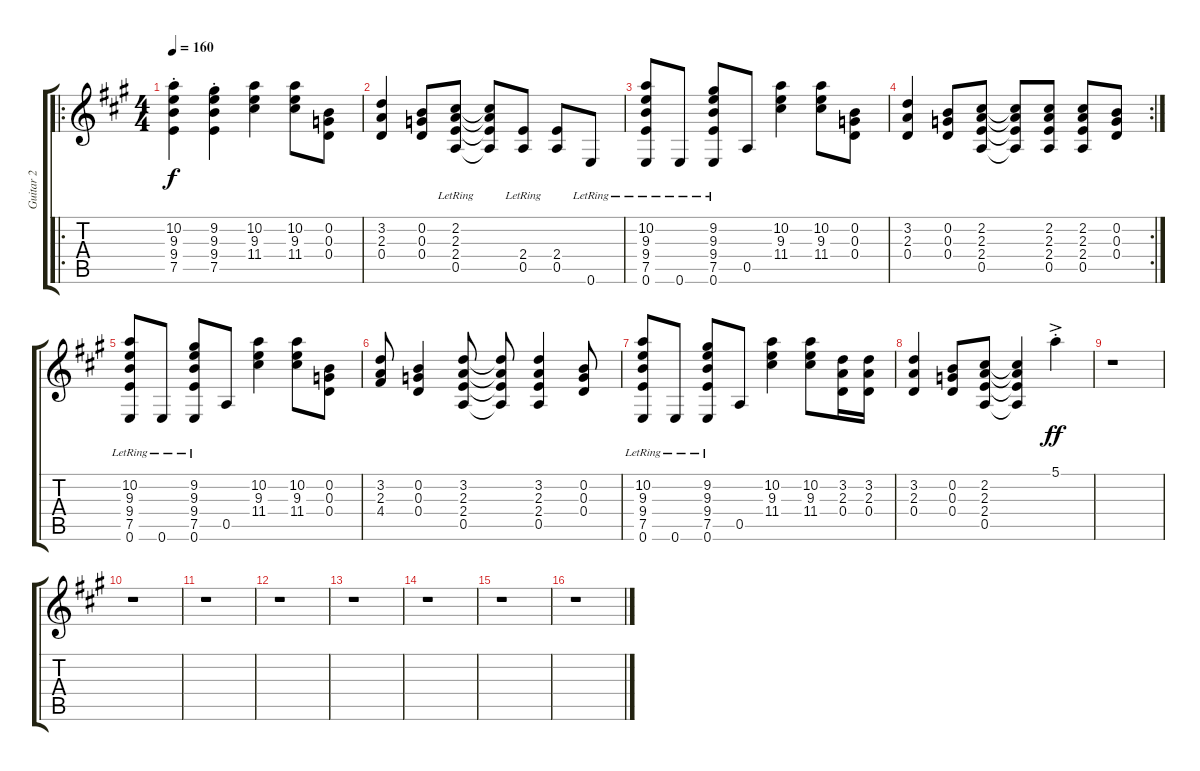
\track ("Guitar 2" "Guitar 2") {instrument electricguitarclean}
\staff {score tabs}
\tuning (E4 B3 G3 D3 A2 E2) {hide}
\ro
\ts (4 4)
\tempo 160
\clef g2
\ks a
(10.2{st} 9.3{st} 9.4{st} 7.5{st}).4{dy f} (9.2{st} 9.3{st} 9.4{st} 7.5{st}).4 (10.2 9.3 11.4).4 (10.2 9.3 11.4).8 (0.2 0.3 0.4).8 |
(3.2 2.3 0.4).4 (0.2 0.3 0.4).8 (2.2{lr} 2.3{lr} 2.4{lr} 0.5{lr}).8 (2.2{t} 2.3{t} 2.4{t} 0.5{t}).8 (2.4{lr} 0.5{lr}).8 (2.4 0.5).8 0.6{lr}.8 |
(10.2{lr} 9.3{lr} 9.4{lr} 7.5{lr} 0.6{lr}).8 0.6{lr}.8 (9.2{lr} 9.3{lr} 9.4{lr} 7.5{lr} 0.6{lr}).8 0.5.8 (10.2 9.3 11.4).4 (10.2 9.3 11.4).8 (0.2 0.3 0.4).8 |
\rc 2
(3.2 2.3 0.4).4 (0.2 0.3 0.4).8 (2.2 2.3 2.4 0.5).8 (2.2{t} 2.3{t} 2.4{t} 0.5{t}).8 (2.2 2.3 2.4 0.5).8 (2.2 2.3 2.4 0.5).8 (0.2 0.3 0.4).8 |
(10.2{lr} 9.3{lr} 9.4{lr} 7.5{lr} 0.6{lr}).8 0.6{lr}.8 (9.2{lr} 9.3{lr} 9.4{lr} 7.5{lr} 0.6{lr}).8 0.5.8 (10.2 9.3 11.4).4 (10.2 9.3 11.4).8 (0.2 0.3 0.4).8 |
(3.2 2.3 4.4).8 (0.2 0.3 0.4).4 (3.2 2.3 2.4 0.5).8 (3.2{t} 2.3{t} 2.4{t} 0.5{t}).8 (3.2 2.3 2.4 0.5).4 (0.2 0.3 0.4).8 |
(10.2{lr} 9.3{lr} 9.4{lr} 7.5{lr} 0.6{lr}).8 0.6{lr}.8 (9.2{lr} 9.3{lr} 9.4{lr} 7.5{lr} 0.6{lr}).8 0.5.8 (10.2 9.3 11.4).4 (10.2 9.3 11.4).8 (3.2 2.3 0.4).16 (3.2 2.3 0.4).16 |
(3.2 2.3 0.4).4 (0.2 0.3 0.4).8 (2.2 2.3 2.4 0.5).8 (2.2{t} 2.3{t} 2.4{t} 0.5{t}).4 5.1{ac st}.4{dy ff} |
r.1 |
r.1 |
r.1 |
r.1 |
r.1 |
r.1 |
r.1 |
r.1
